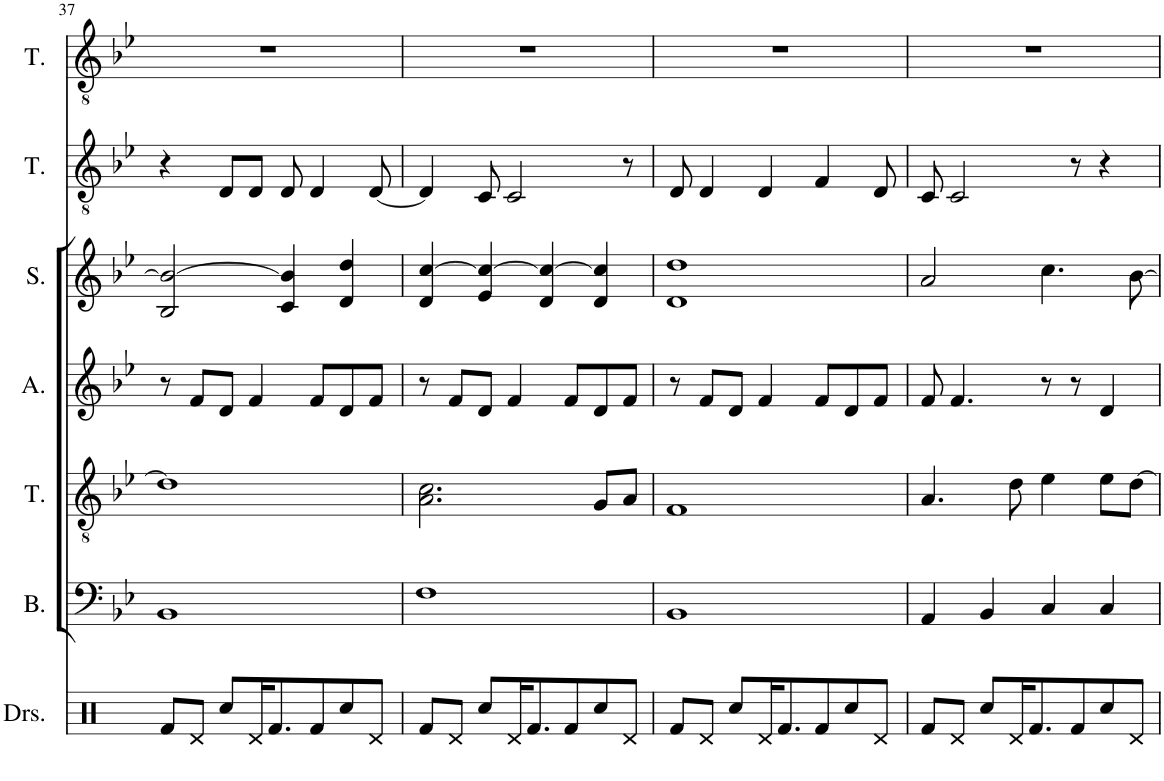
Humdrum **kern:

**kern	**kern	**kern	**kern	**kern	**kern	**kern
*part7	*part6	*part5	*part4	*part3	*part2	*part1
*staff7	*staff6	*staff5	*staff4	*staff3	*staff2	*staff1
*I"Drumset	*I"Bass	*I"Tenor	*I"Alto	*I"Soprano	*I"Tenor	*I"Tenor
*I'Drs.	*I'B.	*I'T.	*I'A.	*I'S.	*I'T.	*I'T.
!!LO:PB:g=z
*clefX	*clefF4	*clefGv2	*clefG2	*clefG2	*clefGv2	*clefGv2
*k[]	*k[b-e-]	*k[b-e-]	*k[b-e-]	*k[b-e-]	*k[b-e-]	*k[b-e-]
*M4/4	*M4/4	*M4/4	*M4/4	*M4/4	*M4/4	*M4/4
=37	=37	=37	=37	=37	=37	=37
8Rf/L	1BB-	1d]	8r	2B-/ 2b-/_	4r	1r
8Rd/J	.	.	8f/L	.	.	.
8Rcc/L	.	.	8d/J	.	8D/L	.
16Rd/K	.	.	4f/	.	8D/J	.
8.Rf/	.	.	.	.	.	.
.	.	.	.	4c/ 4b-/]	8D/	.
8Rf/	.	.	8f/L	.	4D/	.
8Rcc/	.	.	8d/	4d/ 4dd/	.	.
8Rd/J	.	.	8f/J	.	[8D/	.
=38	=38	=38	=38	=38	=38	=38
8Rf/L	1F	2.A\ 2.c\	8r	4d/ [4cc/	4D/]	1r
8Rd/J	.	.	8f/L	.	.	.
8Rcc/L	.	.	8d/J	4e-/ 4cc/_	8C/	.
16Rd/K	.	.	4f/	.	2C/	.
8.Rf/	.	.	.	.	.	.
.	.	.	.	4d/ 4cc/_	.	.
8Rf/	.	.	8f/L	.	.	.
8Rcc/	.	8G/L	8d/	4d/ 4cc/]	.	.
8Rd/J	.	8A/J	8f/J	.	8r	.
=39	=39	=39	=39	=39	=39	=39
8Rf/L	1BB-	1F	8r	1d 1dd	8D/	1r
8Rd/J	.	.	8f/L	.	4D/	.
8Rcc/L	.	.	8d/J	.	.	.
16Rd/K	.	.	4f/	.	4D/	.
8.Rf/	.	.	.	.	.	.
8Rf/	.	.	8f/L	.	4F/	.
8Rcc/	.	.	8d/	.	.	.
8Rd/J	.	.	8f/J	.	8D/	.
=40	=40	=40	=40	=40	=40	=40
8Rf/L	4AA/	4.A/	8f/	2a/	8C/	1r
8Rd/J	.	.	4.f/	.	2C/	.
8Rcc/L	4BB-/	.	.	.	.	.
16Rd/K	.	8d\	.	.	.	.
8.Rf/	.	.	.	.	.	.
.	4C/	4e-\	8r	4.cc\	.	.
8Rf/	.	.	8r	.	8r	.
8Rcc/	4C/	8e-\L	4d/	.	4r	.
8Rd/J	.	[8d\J	.	[8b-\	.	.
=	=	=	=	=	=	=
*-	*-	*-	*-	*-	*-	*-
